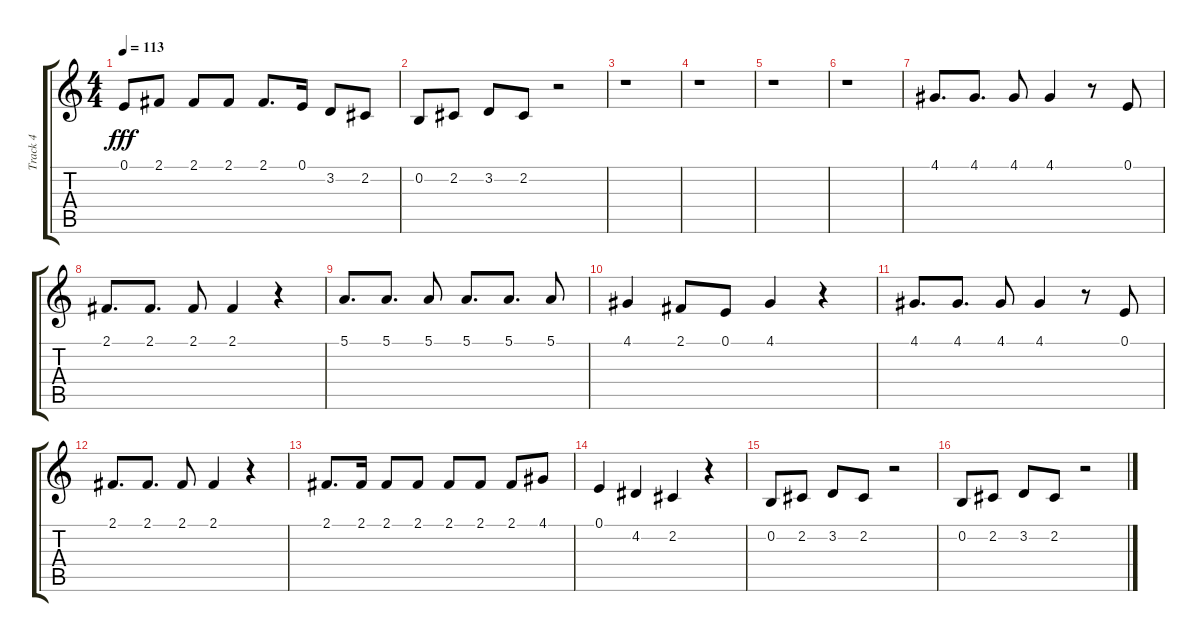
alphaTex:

\track ("Track 4" "Track 4") {instrument vibraphone}
\staff {score tabs}
\tuning (E4 B3 G3 D3 A2 E2) {hide}
\ts (4 4)
\tempo 113
\clef g2
\ks c
0.1.8{dy fff} 2.1.8 2.1.8 2.1.8 2.1.8{d} 0.1.16 3.2.8 2.2.8 |
0.2.8 2.2.8 3.2.8 2.2.8 r.2 |
r.1 |
r.1 |
r.1 |
r.1 |
4.1.8{d} 4.1.8{d} 4.1.8 4.1.4 r.8 0.1.8 |
2.1.8{d} 2.1.8{d} 2.1.8 2.1.4 r.4 |
5.1.8{d} 5.1.8{d} 5.1.8 5.1.8{d} 5.1.8{d} 5.1.8 |
4.1.4 2.1.8 0.1.8 4.1.4 r.4 |
4.1.8{d} 4.1.8{d} 4.1.8 4.1.4 r.8 0.1.8 |
2.1.8{d} 2.1.8{d} 2.1.8 2.1.4 r.4 |
2.1.8{d} 2.1.16 2.1.8 2.1.8 2.1.8 2.1.8 2.1.8 4.1.8 |
0.1.4 4.2.4 2.2.4 r.4 |
0.2.8 2.2.8 3.2.8 2.2.8 r.2 |
0.2.8 2.2.8 3.2.8 2.2.8 r.2
